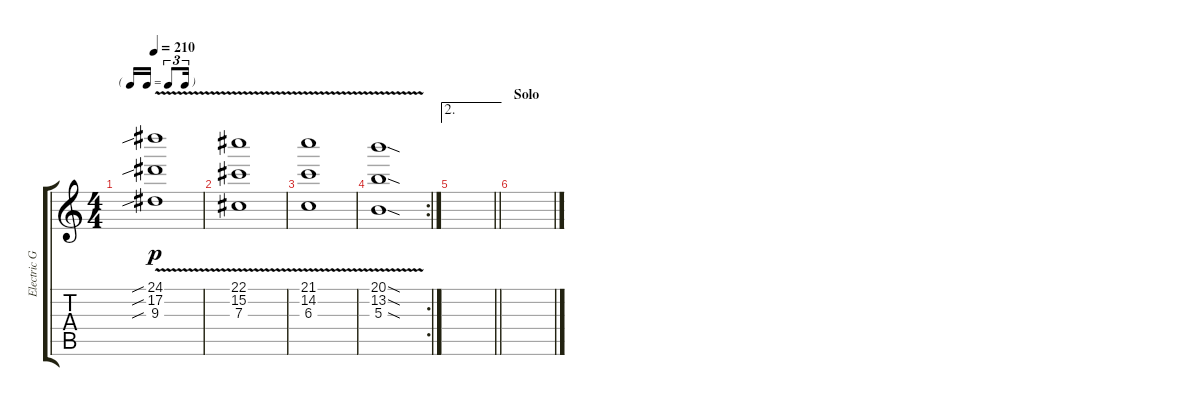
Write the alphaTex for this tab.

\track ("Electric Guitar" "Electric G") {instrument overdrivenguitar}
\staff {score tabs}
\tuning (Eb4 Bb3 Gb3 Db3 Ab2 Eb2) {hide}
\ts (4 4)
\tf triplet16th
\tempo 210
\clef g2
\ks c
(24.1{v sib} 17.2{v sib} 9.3{v sib}).1{dy p} |
(22.1{v} 15.2{v} 7.3{v}).1 |
(21.1{v} 14.2{v} 6.3{v}).1 |
\rc 2
(20.1{v sod} 13.2{v sod} 5.3{v sod}).1 |
\ae 2
\barLineRight lightlight
|
\section ("" "Solo")
